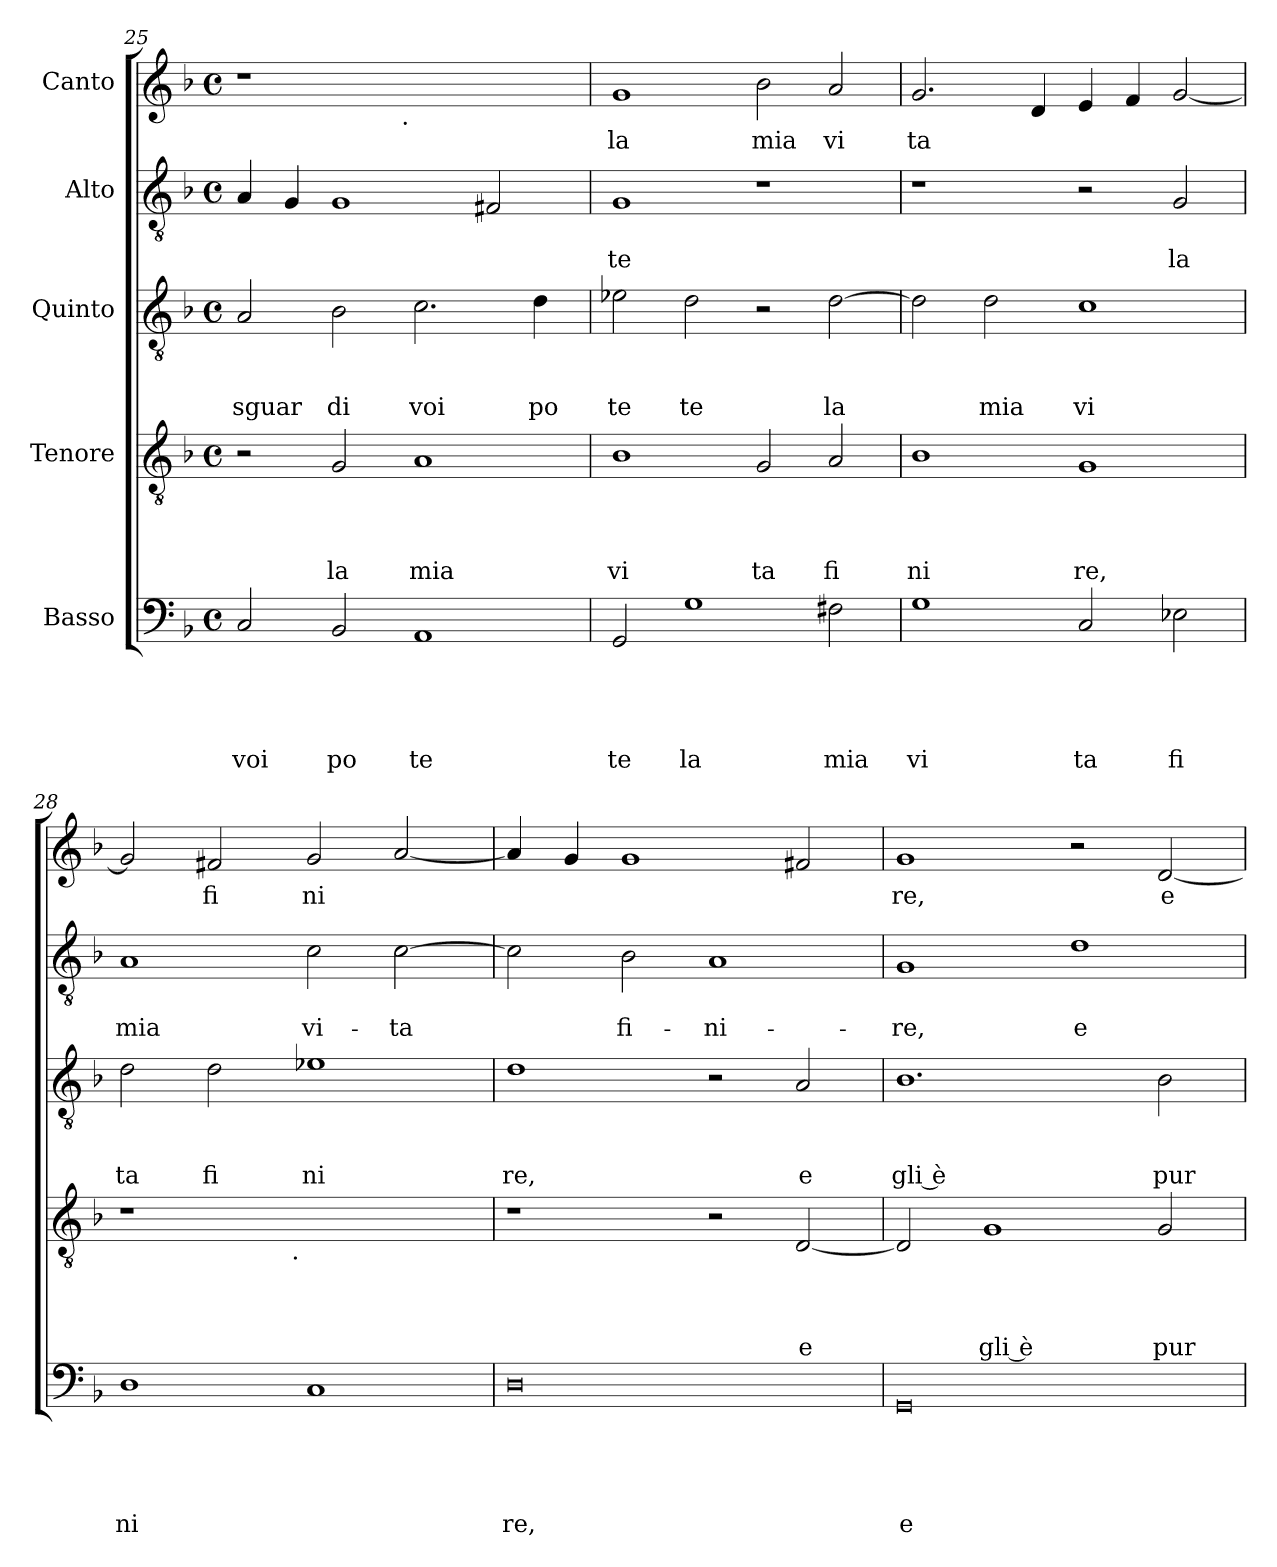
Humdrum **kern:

**kern	**text	**text	**text	**text	**text	**kern	**text	**text	**text	**text	**kern	**text	**text	**text	**kern	**text	**text	**kern	**text
*part5	*part5	*part5	*part5	*part5	*part5	*part4	*part4	*part4	*part4	*part4	*part3	*part3	*part3	*part3	*part2	*part2	*part2	*part1	*part1
*staff5	*staff5	*staff5	*staff5	*staff5	*staff5	*staff4	*staff4	*staff4	*staff4	*staff4	*staff3	*staff3	*staff3	*staff3	*staff2	*staff2	*staff2	*staff1	*staff1
*I"Basso	*	*	*	*	*	*I"Tenore	*	*	*	*	*I"Quinto	*	*	*	*I"Alto	*	*	*I"Canto	*
*clefF4	*	*	*	*	*	*clefGv2	*	*	*	*	*clefGv2	*	*	*	*clefGv2	*	*	*clefG2	*
*k[b-]	*	*	*	*	*	*k[b-]	*	*	*	*	*k[b-]	*	*	*	*k[b-]	*	*	*k[b-]	*
*F:	*	*	*	*	*	*F:	*	*	*	*	*F:	*	*	*	*F:	*	*	*F:	*
*M4/4	*	*	*	*	*	*M4/4	*	*	*	*	*M4/4	*	*	*	*M4/4	*	*	*M4/4	*
*met(c)	*	*	*	*	*	*met(c)	*	*	*	*	*met(c)	*	*	*	*met(c)	*	*	*met(c)	*
=25	=25	=25	=25	=25	=25	=25	=25	=25	=25	=25	=25	=25	=25	=25	=25	=25	=25	=25	=25
!	!	!	!	!	!LO:LY:b	!	!	!	!	!	!	!	!	!LO:LY:b	!	!	!	!	!
*	*	*	*	*	*	*	*	*	*	*	*	*	*	*	*	*	*	*^	*
2C/	.	.	.	.	voi	2r	.	.	.	.	2A/	.	.	sguar	4A/	.	.	1r	2ryy	.
.	.	.	.	.	.	.	.	.	.	.	.	.	.	.	4G/	.	.	.	.	.
!	!	!	!	!	!LO:LY:b	!	!	!	!	!LO:LY:b	!	!	!	!LO:LY:b	!	!	!	!	!	!
2BB-/	.	.	.	.	po	2G/	.	.	.	la	2B-\	.	.	di	1G	.	.	.	4...ryy	.
!	!	!	!	!	!	!	!	!	!	!	!	!	!	!	!	!	!	!	!LO:TX:b:t=.	!
.	.	.	.	.	.	.	.	.	.	.	.	.	.	.	.	.	.	.	1ryy	.
!	!	!	!	!	!LO:LY:b	!	!	!	!	!LO:LY:b	!	!	!	!LO:LY:b	!	!	!	!	!	!
1AA	.	.	.	.	te	1A	.	.	.	mia	2.c\	.	.	voi	.	.	.	1ryy	.	.
.	.	.	.	.	.	.	.	.	.	.	.	.	.	.	2F#X/	.	.	.	.	.
!	!	!	!	!	!	!	!	!	!	!	!	!	!	!LO:LY:b	!	!	!	!	!	!
.	.	.	.	.	.	.	.	.	.	.	4d\	.	.	po	.	.	.	.	.	.
.	.	.	.	.	.	.	.	.	.	.	.	.	.	.	.	.	.	.	32ryy	.
=26	=26	=26	=26	=26	=26	=26	=26	=26	=26	=26	=26	=26	=26	=26	=26	=26	=26	=26	=26	=26
!	!	!	!	!	!LO:LY:b	!	!	!	!	!LO:LY:b	!	!	!	!LO:LY:b	!	!	!LO:LY:b	!	!	!LO:LY:b
*	*	*	*	*	*	*	*	*	*	*	*	*	*	*	*	*	*	*v	*v	*
2GG/	.	.	.	.	te	1B-	.	.	.	vi	2e-X\	.	.	te	1G	.	-te	1g	la
!	!	!	!	!	!LO:LY:b	!	!	!	!	!	!	!	!	!LO:LY:b	!	!	!	!	!
1G	.	.	.	.	la	.	.	.	.	.	2d\	.	.	te	.	.	.	.	.
!	!	!	!	!	!	!	!	!	!	!LO:LY:b	!	!	!	!	!	!	!	!	!LO:LY:b
.	.	.	.	.	.	2G/	.	.	.	ta	2r	.	.	.	1r	.	.	2b-\	mia
!	!	!	!	!	!LO:LY:b	!	!	!	!	!LO:LY:b	!	!	!	!LO:LY:b	!	!	!	!	!LO:LY:b
2F#X\	.	.	.	.	mia	2A/	.	.	.	fi	[>2d\	.	.	la	.	.	.	2a/	vi
=27	=27	=27	=27	=27	=27	=27	=27	=27	=27	=27	=27	=27	=27	=27	=27	=27	=27	=27	=27
!	!	!	!	!	!LO:LY:b	!	!	!	!	!LO:LY:b	!	!	!	!	!	!	!	!	!LO:LY:b
1G	.	.	.	.	vi	1B-	.	.	.	ni	2d\]	.	.	.	1r	.	.	2.g/	ta
!	!	!	!	!	!	!	!	!	!	!	!	!	!	!LO:LY:b	!	!	!	!	!
.	.	.	.	.	.	.	.	.	.	.	2d\	.	.	mia	.	.	.	.	.
.	.	.	.	.	.	.	.	.	.	.	.	.	.	.	.	.	.	4d/	.
!	!	!	!	!	!LO:LY:b	!	!	!	!	!LO:LY:b	!	!	!	!LO:LY:b	!	!	!	!	!
2C/	.	.	.	.	ta	1G	.	.	.	re,	1c	.	.	vi	2r	.	.	4e/	.
.	.	.	.	.	.	.	.	.	.	.	.	.	.	.	.	.	.	4f/	.
!	!	!	!	!	!LO:LY:b	!	!	!	!	!	!	!	!	!	!	!	!LO:LY:b	!	!
2E-X\	.	.	.	.	fi	.	.	.	.	.	.	.	.	.	2G/	.	la	[<2g/	.
=28	=28	=28	=28	=28	=28	=28	=28	=28	=28	=28	=28	=28	=28	=28	=28	=28	=28	=28	=28
!	!	!	!	!	!LO:LY:b	!	!	!	!	!	!	!	!	!LO:LY:b	!	!	!LO:LY:b	!	!
*	*	*	*	*	*	*^	*	*	*	*	*	*	*	*	*	*	*	*	*
1D	.	.	.	.	ni	1r	2ryy	.	.	.	.	2d\	.	.	ta	1A	.	mia	2g/]	.
!	!	!	!	!	!	!	!	!	!	!	!	!	!	!	!LO:LY:b	!	!	!	!	!LO:LY:b
.	.	.	.	.	.	.	4...ryy	.	.	.	.	2d\	.	.	fi	.	.	.	2f#X/	fi
!	!	!	!	!	!	!	!LO:TX:b:t=.	!	!	!	!	!	!	!	!	!	!	!	!	!
.	.	.	.	.	.	.	1ryy	.	.	.	.	.	.	.	.	.	.	.	.	.
!	!	!	!	!	!	!	!	!	!	!	!	!	!	!	!LO:LY:b	!	!	!LO:LY:b	!	!LO:LY:b
1C	.	.	.	.	.	1ryy	.	.	.	.	.	1e-X	.	.	ni	2c\	.	vi-	2g/	ni
!	!	!	!	!	!	!	!	!	!	!	!	!	!	!	!	!	!	!LO:LY:b	!	!
.	.	.	.	.	.	.	.	.	.	.	.	.	.	.	.	[>2c\	.	-ta	[<2a/	.
.	.	.	.	.	.	.	32ryy	.	.	.	.	.	.	.	.	.	.	.	.	.
=29	=29	=29	=29	=29	=29	=29	=29	=29	=29	=29	=29	=29	=29	=29	=29	=29	=29	=29	=29	=29
!	!	!	!	!	!LO:LY:b	!	!	!	!	!	!	!	!	!	!LO:LY:b	!	!	!	!	!
*	*	*	*	*	*	*v	*v	*	*	*	*	*	*	*	*	*	*	*	*	*
0D	.	.	.	.	re,	1r	.	.	.	.	1d	.	.	re,	2c\]	.	.	4a/]	.
.	.	.	.	.	.	.	.	.	.	.	.	.	.	.	.	.	.	4g/	.
!	!	!	!	!	!	!	!	!	!	!	!	!	!	!	!	!	!LO:LY:b	!	!
.	.	.	.	.	.	.	.	.	.	.	.	.	.	.	2B-\	.	fi-	1g	.
!	!	!	!	!	!	!	!	!	!	!	!	!	!	!	!	!	!LO:LY:b	!	!
.	.	.	.	.	.	2r	.	.	.	.	2r	.	.	.	1A	.	-ni-	.	.
!	!	!	!	!	!	!	!	!	!	!LO:LY:b	!	!	!	!LO:LY:b	!	!	!	!	!
.	.	.	.	.	.	[<2D/	.	.	.	e	2A/	.	.	e	.	.	.	2f#X/	.
!!LO:LB:g=z
=30	=30	=30	=30	=30	=30	=30	=30	=30	=30	=30	=30	=30	=30	=30	=30	=30	=30	=30	=30
!	!	!	!	!	!LO:LY:b	!	!	!	!	!	!	!	!	!LO:LY:b:rj	!	!	!LO:LY:b	!	!LO:LY:b
0GG	.	.	.	.	e	2D/]	.	.	.	.	1.B-	.	.	gli è	1G	.	-re,	1g	re,
!	!	!	!	!	!	!	!	!	!	!LO:LY:b:rj	!	!	!	!	!	!	!	!	!
.	.	.	.	.	.	1G	.	.	.	gli è	.	.	.	.	.	.	.	.	.
!	!	!	!	!	!	!	!	!	!	!	!	!	!	!	!	!	!LO:LY:b	!	!
.	.	.	.	.	.	.	.	.	.	.	.	.	.	.	1d	.	e-	2r	.
!	!	!	!	!	!	!	!	!	!	!LO:LY:b	!	!	!	!LO:LY:b	!	!	!	!	!LO:LY:b
.	.	.	.	.	.	2G/	.	.	.	pur	2B-\	.	.	pur	.	.	.	[<2d/	e-
=	=	=	=	=	=	=	=	=	=	=	=	=	=	=	=	=	=	=	=
*-	*-	*-	*-	*-	*-	*-	*-	*-	*-	*-	*-	*-	*-	*-	*-	*-	*-	*-	*-
